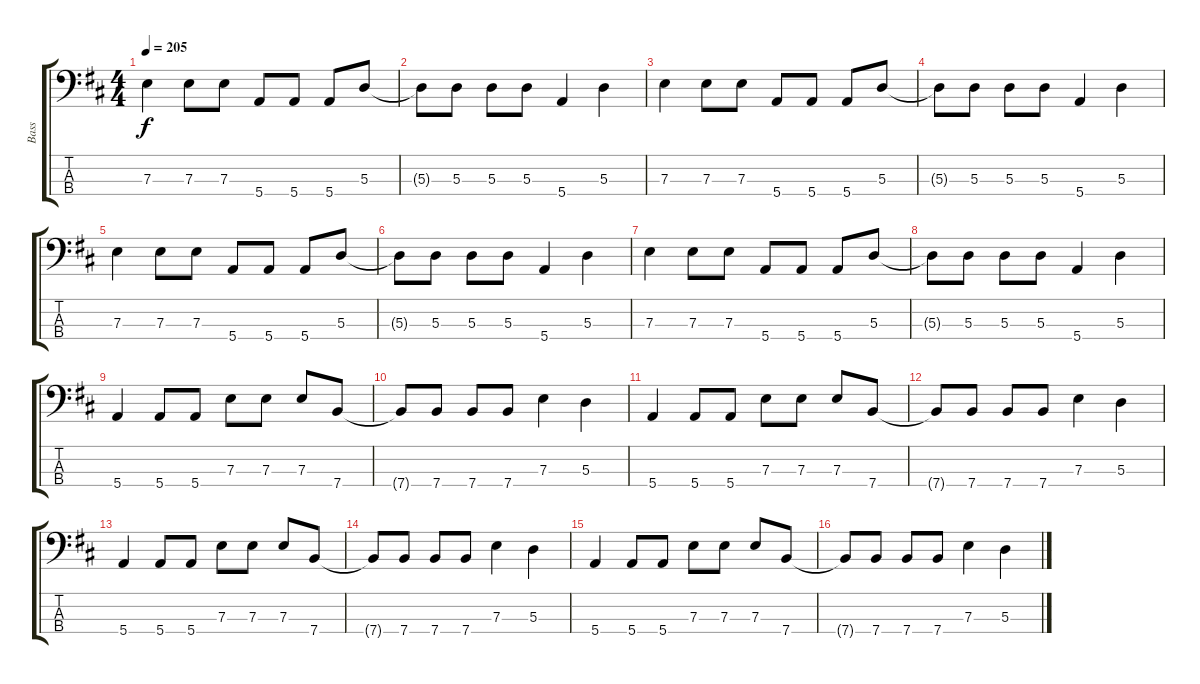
\track ("Bass" "Bass") {instrument electricbasspick}
\staff {score tabs}
\tuning (G2 D2 A1 E1) {hide}
\ts (4 4)
\tempo 205
\clef f4
\ks d
7.3.4{dy f instrument electricbasspick} 7.3.8 7.3.8 5.4.8 5.4.8 5.4.8 5.3.8 |
5.3{t}.8 5.3.8 5.3.8 5.3.8 5.4.4 5.3.4 |
7.3.4 7.3.8 7.3.8 5.4.8 5.4.8 5.4.8 5.3.8 |
5.3{t}.8 5.3.8 5.3.8 5.3.8 5.4.4 5.3.4 |
7.3.4 7.3.8 7.3.8 5.4.8 5.4.8 5.4.8 5.3.8 |
5.3{t}.8 5.3.8 5.3.8 5.3.8 5.4.4 5.3.4 |
7.3.4 7.3.8 7.3.8 5.4.8 5.4.8 5.4.8 5.3.8 |
5.3{t}.8 5.3.8 5.3.8 5.3.8 5.4.4 5.3.4 |
5.4.4 5.4.8 5.4.8 7.3.8 7.3.8 7.3.8 7.4.8 |
7.4{t}.8 7.4.8 7.4.8 7.4.8 7.3.4 5.3.4 |
5.4.4 5.4.8 5.4.8 7.3.8 7.3.8 7.3.8 7.4.8 |
7.4{t}.8 7.4.8 7.4.8 7.4.8 7.3.4 5.3.4 |
5.4.4 5.4.8 5.4.8 7.3.8 7.3.8 7.3.8 7.4.8 |
7.4{t}.8 7.4.8 7.4.8 7.4.8 7.3.4 5.3.4 |
5.4.4 5.4.8 5.4.8 7.3.8 7.3.8 7.3.8 7.4.8 |
7.4{t}.8 7.4.8 7.4.8 7.4.8 7.3.4 5.3.4
